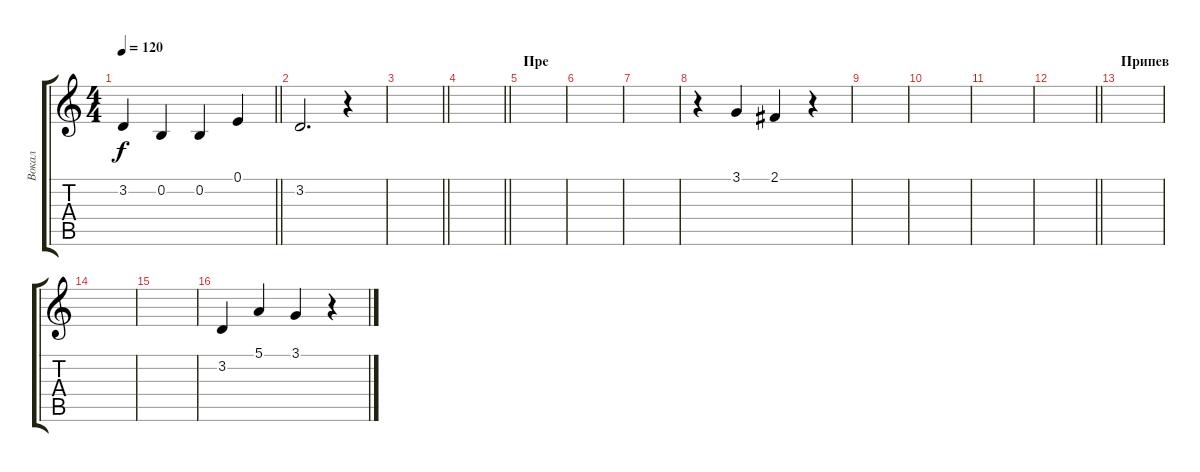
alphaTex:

\track ("Вокал" "Вокал") {instrument lead2sawtooth}
\staff {score tabs}
\tuning (E4 B3 G3 D3 A2 E2) {hide}
\ts (4 4)
\tempo 120
\clef g2
\barLineRight lightlight
\ks c
3.2.4{dy f} 0.2.4 0.2.4 0.1.4 |
3.2.2{d} r.4 |
\barLineRight lightlight
|
\barLineRight lightlight
|
\section ("" "Пре")
|
|
|
r.4 3.1.4 2.1.4 r.4 |
|
|
|
\barLineRight lightlight
|
\section ("" "Припев")
|
|
|
3.2.4 5.1.4 3.1.4 r.4
